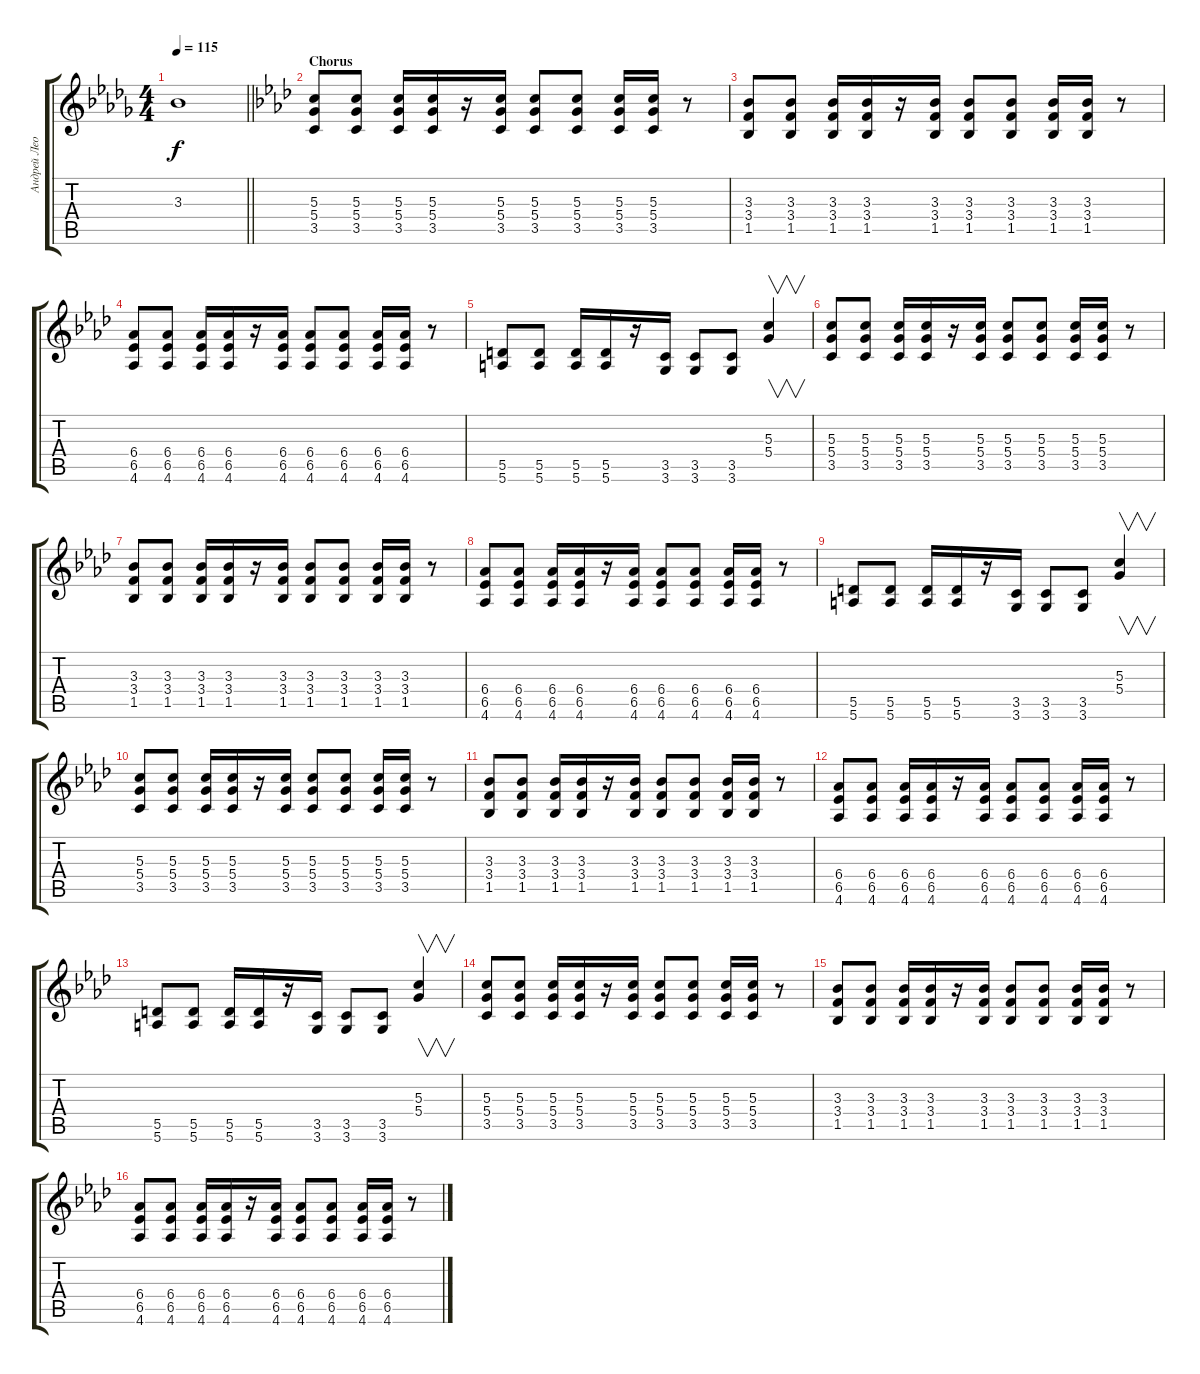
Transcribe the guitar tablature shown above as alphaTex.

\track ("Андрей Леонтьев" "Андрей Лео") {instrument distortionguitar}
\staff {score tabs}
\tuning (E4 B3 G3 D3 A2 E2) {hide}
\ts (4 4)
\tempo 115
\clef g2
\barLineRight lightlight
\ks db
3.3{t}.1{dy f} |
\section ("" "Chorus")
\ks ab
(5.3 5.4 3.5).8 (5.3 5.4 3.5).8 (5.3 5.4 3.5).16 (5.3 5.4 3.5).16 r.16 (5.3 5.4 3.5).16 (5.3 5.4 3.5).8 (5.3 5.4 3.5).8 (5.3 5.4 3.5).16 (5.3 5.4 3.5).16 r.8 |
(3.3 3.4 1.5).8 (3.3 3.4 1.5).8 (3.3 3.4 1.5).16 (3.3 3.4 1.5).16 r.16 (3.3 3.4 1.5).16 (3.3 3.4 1.5).8 (3.3 3.4 1.5).8 (3.3 3.4 1.5).16 (3.3 3.4 1.5).16 r.8 |
(6.4 6.5 4.6).8 (6.4 6.5 4.6).8 (6.4 6.5 4.6).16 (6.4 6.5 4.6).16 r.16 (6.4 6.5 4.6).16 (6.4 6.5 4.6).8 (6.4 6.5 4.6).8 (6.4 6.5 4.6).16 (6.4 6.5 4.6).16 r.8 |
(5.5 5.6).8 (5.5 5.6).8 (5.5 5.6).16 (5.5 5.6).16 r.16 (3.5 3.6).16 (3.5 3.6).8 (3.5 3.6).8 (5.3 5.4).4{v} |
(5.3 5.4 3.5).8 (5.3 5.4 3.5).8 (5.3 5.4 3.5).16 (5.3 5.4 3.5).16 r.16 (5.3 5.4 3.5).16 (5.3 5.4 3.5).8 (5.3 5.4 3.5).8 (5.3 5.4 3.5).16 (5.3 5.4 3.5).16 r.8 |
(3.3 3.4 1.5).8 (3.3 3.4 1.5).8 (3.3 3.4 1.5).16 (3.3 3.4 1.5).16 r.16 (3.3 3.4 1.5).16 (3.3 3.4 1.5).8 (3.3 3.4 1.5).8 (3.3 3.4 1.5).16 (3.3 3.4 1.5).16 r.8 |
(6.4 6.5 4.6).8 (6.4 6.5 4.6).8 (6.4 6.5 4.6).16 (6.4 6.5 4.6).16 r.16 (6.4 6.5 4.6).16 (6.4 6.5 4.6).8 (6.4 6.5 4.6).8 (6.4 6.5 4.6).16 (6.4 6.5 4.6).16 r.8 |
(5.5 5.6).8 (5.5 5.6).8 (5.5 5.6).16 (5.5 5.6).16 r.16 (3.5 3.6).16 (3.5 3.6).8 (3.5 3.6).8 (5.3 5.4).4{v} |
(5.3 5.4 3.5).8 (5.3 5.4 3.5).8 (5.3 5.4 3.5).16 (5.3 5.4 3.5).16 r.16 (5.3 5.4 3.5).16 (5.3 5.4 3.5).8 (5.3 5.4 3.5).8 (5.3 5.4 3.5).16 (5.3 5.4 3.5).16 r.8 |
(3.3 3.4 1.5).8 (3.3 3.4 1.5).8 (3.3 3.4 1.5).16 (3.3 3.4 1.5).16 r.16 (3.3 3.4 1.5).16 (3.3 3.4 1.5).8 (3.3 3.4 1.5).8 (3.3 3.4 1.5).16 (3.3 3.4 1.5).16 r.8 |
(6.4 6.5 4.6).8 (6.4 6.5 4.6).8 (6.4 6.5 4.6).16 (6.4 6.5 4.6).16 r.16 (6.4 6.5 4.6).16 (6.4 6.5 4.6).8 (6.4 6.5 4.6).8 (6.4 6.5 4.6).16 (6.4 6.5 4.6).16 r.8 |
(5.5 5.6).8 (5.5 5.6).8 (5.5 5.6).16 (5.5 5.6).16 r.16 (3.5 3.6).16 (3.5 3.6).8 (3.5 3.6).8 (5.3 5.4).4{v} |
(5.3 5.4 3.5).8 (5.3 5.4 3.5).8 (5.3 5.4 3.5).16 (5.3 5.4 3.5).16 r.16 (5.3 5.4 3.5).16 (5.3 5.4 3.5).8 (5.3 5.4 3.5).8 (5.3 5.4 3.5).16 (5.3 5.4 3.5).16 r.8 |
(3.3 3.4 1.5).8 (3.3 3.4 1.5).8 (3.3 3.4 1.5).16 (3.3 3.4 1.5).16 r.16 (3.3 3.4 1.5).16 (3.3 3.4 1.5).8 (3.3 3.4 1.5).8 (3.3 3.4 1.5).16 (3.3 3.4 1.5).16 r.8 |
(6.4 6.5 4.6).8 (6.4 6.5 4.6).8 (6.4 6.5 4.6).16 (6.4 6.5 4.6).16 r.16 (6.4 6.5 4.6).16 (6.4 6.5 4.6).8 (6.4 6.5 4.6).8 (6.4 6.5 4.6).16 (6.4 6.5 4.6).16 r.8
